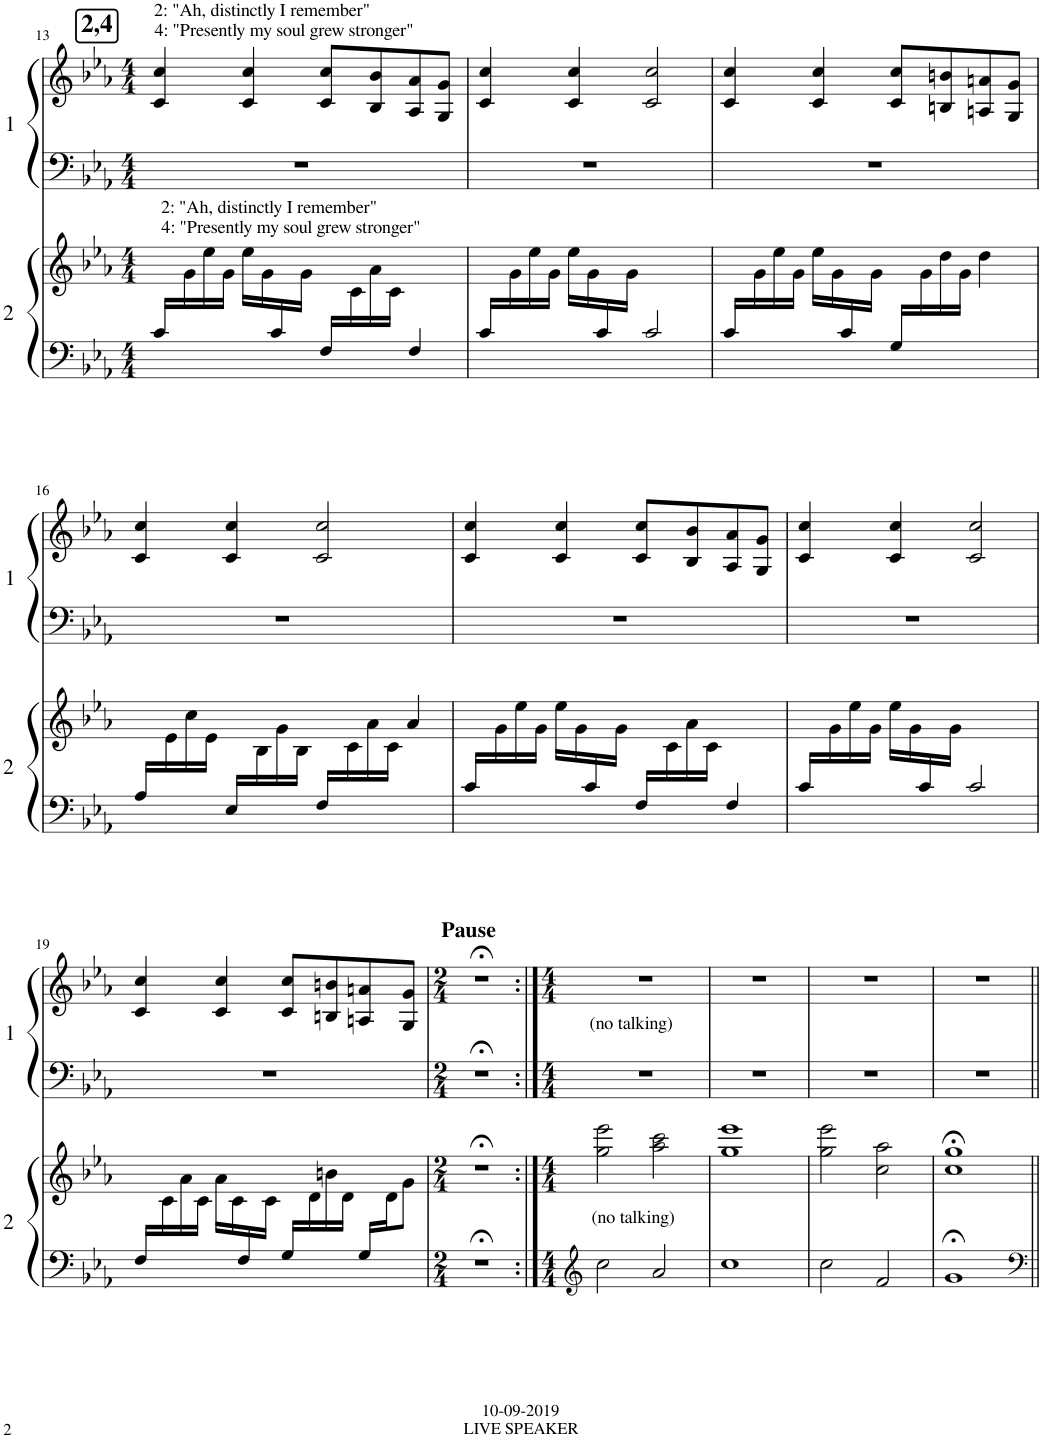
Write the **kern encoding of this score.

**kern	**kern	**kern	**kern
*part2	*part2	*part1	*part1
*staff4	*staff3	*staff2	*staff1
*I"2	*	*I"1	*
!!LO:PB:g=z
*clefF4	*clefG2	*clefF4	*clefG2
*k[b-e-a-]	*k[b-e-a-]	*k[b-e-a-]	*k[b-e-a-]
*M4/4	*M4/4	*M4/4	*M4/4
!!LO:REH:place=s1:a:B:cj:fs=14:t=2,4
=13	=13	=13	=13
*^	*	*	*
!	!	!	!	!LO:TX:a:t=2&colon; "Ah, distinctly I remember"
!	!	!	!	!LO:TX:a:t=4&colon; "Presently my soul grew stronger"
16c/LL	1ryy	16ryy	1r	4c/ 4cc/
16ryy	.	16g\	.	.
!	!	!LO:TX:a:t=2&colon; "Ah, distinctly I remember"	!	!
!	!	!LO:TX:a:t=4&colon; "Presently my soul grew stronger"	!	!
.	.	16ee-\	.	.
.	.	16g\JJ	.	.
.	.	16ee-\LL	.	4c/ 4cc/
.	.	16g\	.	.
16c/	.	16ryy	.	.
16ryy	.	16g\JJ	.	.
16F/LL	.	16ryy	.	8c/ 8cc/L
8.ryy	.	16c\	.	.
.	.	16a-\	.	8B-/ 8b-/
.	.	16c\JJ	.	.
4F/	.	4ryy	.	8A-/ 8a-/
.	.	.	.	8G/ 8g/J
=14	=14	=14	=14	=14
16c/LL	1ryy	16ryy	1r	4c/ 4cc/
16ryy	.	16g\	.	.
.	.	16ee-\	.	.
.	.	16g\JJ	.	.
.	.	16ee-\LL	.	4c/ 4cc/
.	.	16g\	.	.
16c/	.	16ryy	.	.
16ryy	.	16g\JJ	.	.
2c/	.	2ryy	.	2c/ 2cc/
=15	=15	=15	=15	=15
16c/LL	1ryy	16ryy	1r	4c/ 4cc/
16ryy	.	16g\	.	.
.	.	16ee-\	.	.
.	.	16g\JJ	.	.
.	.	16ee-\LL	.	4c/ 4cc/
.	.	16g\	.	.
16c/	.	16ryy	.	.
16ryy	.	16g\JJ	.	.
16G/LL	.	16ryy	.	8c/ 8cc/L
4..ryy	.	16g\	.	.
.	.	16dd\	.	8Bn/ 8bn/
.	.	16g\JJ	.	.
.	.	4dd\	.	8An/ 8an/
.	.	.	.	8G/ 8g/J
!!LO:LB:g=z
=16	=16	=16	=16	=16
16A-/LL	1ryy	16ryy	1r	4c/ 4cc/
8.ryy	.	16e-\	.	.
.	.	16cc\	.	.
.	.	16e-\JJ	.	.
16E-/LL	.	16ryy	.	4c/ 4cc/
8.ryy	.	16B-\	.	.
.	.	16g\	.	.
.	.	16B-\JJ	.	.
16F/LL	.	16ryy	.	2c/ 2cc/
4..ryy	.	16c\	.	.
.	.	16a-\	.	.
.	.	16c\JJ	.	.
.	.	4a-/	.	.
=17	=17	=17	=17	=17
16c/LL	1ryy	16ryy	1r	4c/ 4cc/
16ryy	.	16g\	.	.
.	.	16ee-\	.	.
.	.	16g\JJ	.	.
.	.	16ee-\LL	.	4c/ 4cc/
.	.	16g\	.	.
16c/	.	16ryy	.	.
16ryy	.	16g\JJ	.	.
16F/LL	.	16ryy	.	8c/ 8cc/L
8.ryy	.	16c\	.	.
.	.	16a-\	.	8B-/ 8b-/
.	.	16c\JJ	.	.
4F/	.	4ryy	.	8A-/ 8a-/
.	.	.	.	8G/ 8g/J
=18	=18	=18	=18	=18
16c/LL	1ryy	16ryy	1r	4c/ 4cc/
16ryy	.	16g\	.	.
.	.	16ee-\	.	.
.	.	16g\JJ	.	.
.	.	16ee-\LL	.	4c/ 4cc/
.	.	16g\	.	.
16c/	.	16ryy	.	.
16ryy	.	16g\JJ	.	.
2c/	.	2ryy	.	2c/ 2cc/
!!LO:LB:g=z
=19	=19	=19	=19	=19
16F/LL	1ryy	16ryy	1r	4c/ 4cc/
16ryy	.	16c\	.	.
.	.	16a-\	.	.
.	.	16c\JJ	.	.
.	.	16a-\LL	.	4c/ 4cc/
.	.	16c\	.	.
16F/	.	16ryy	.	.
16ryy	.	16c\JJ	.	.
16G/LL	.	16ryy	.	8c/ 8cc/L
8.ryy	.	16d\	.	.
.	.	16bn\	.	8Bn/ 8bn/
.	.	16d\JJ	.	.
16G/LL	.	16ryy	.	8An/ 8an/
8.ryy	.	16d\J	.	.
.	.	8g\J	.	8G/ 8g/J
*v	*v	*	*	*
=20	=20	=20	=20
*M2/4	*M2/4	*M2/4	*M2/4
!	!	!	!LO:TX:a:B:t=Pause
2r;<	2r;<	2r;<	2r;<
=21:|!	=21:|!	=21:|!	=21:|!
*clefG2	*	*	*
*M4/4	*M4/4	*M4/4	*M4/4
!	!	!	!LO:TX:b:t=(no talking)
!	!LO:TX:b:t=(no talking)	!	!
2cc\	2gg\ 2eee-\	1r	1r
2a-/	2aa-\ 2ccc\	.	.
=22	=22	=22	=22
1cc	1gg 1eee-	1r	1r
=23	=23	=23	=23
2cc\	2gg\ 2eee-\	1r	1r
2f/	2cc\ 2aa-\	.	.
=24	=24	=24	=24
1g;<	1cc;< 1gg;<	1r	1r
=||	=||	=||	=||
*-	*-	*-	*-
